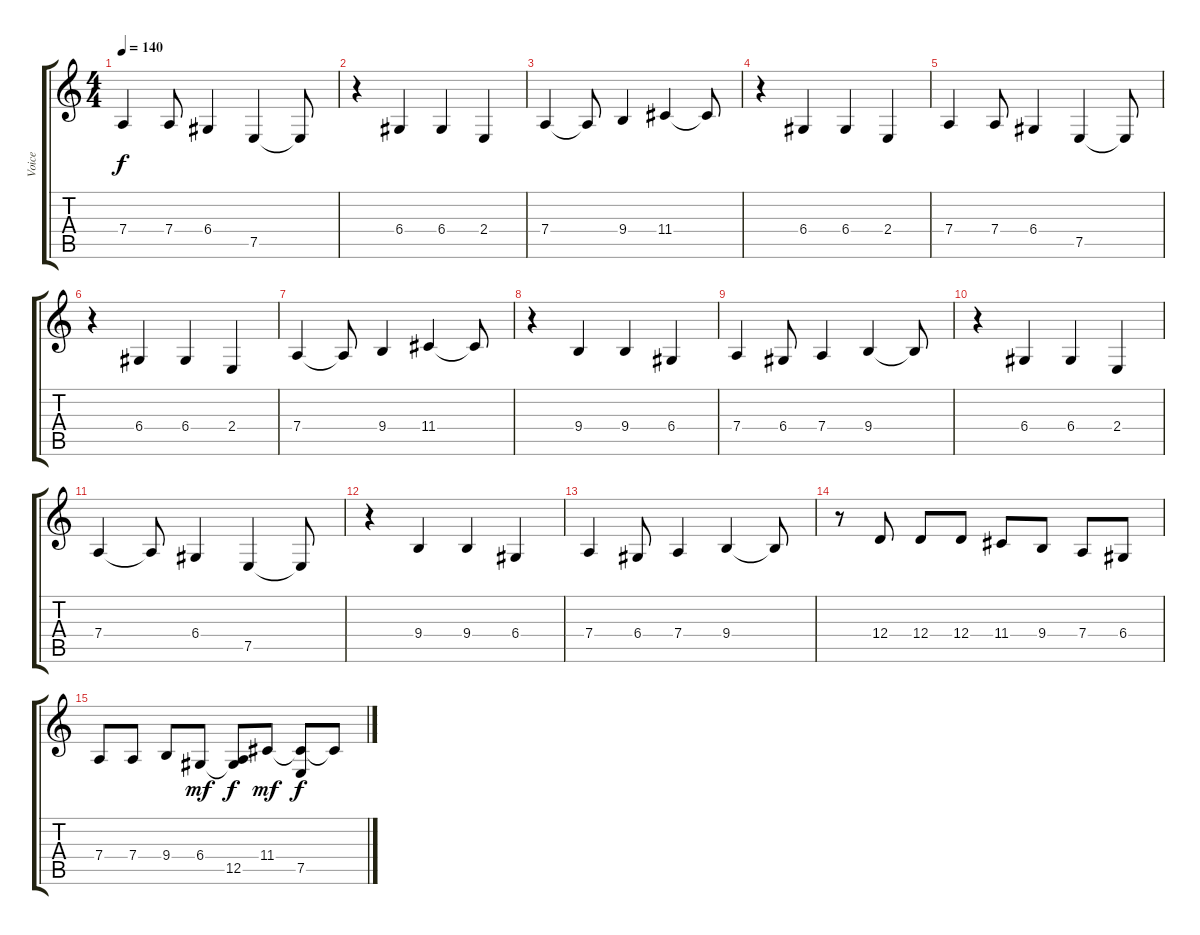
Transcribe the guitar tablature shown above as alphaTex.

\track ("Voice" "Voice") {instrument violin}
\staff {score tabs}
\tuning (E4 B3 G3 D3 A2 E2) {hide}
\ts (4 4)
\tempo 140
\clef g2
\ks c
7.4.4{dy f} 7.4.8 6.4.4 7.5.4 7.5{t}.8 |
r.4 6.4.4 6.4.4 2.4.4 |
7.4.4 7.4{t}.8 9.4.4 11.4.4 11.4{t}.8 |
r.4 6.4.4 6.4.4 2.4.4 |
7.4.4 7.4.8 6.4.4 7.5.4 7.5{t}.8 |
r.4 6.4.4 6.4.4 2.4.4 |
7.4.4 7.4{t}.8 9.4.4 11.4.4 11.4{t}.8 |
r.4 9.4.4 9.4.4 6.4.4 |
7.4.4 6.4.8 7.4.4 9.4.4 9.4{t}.8 |
r.4 6.4.4 6.4.4 2.4.4 |
7.4.4 7.4{t}.8 6.4.4 7.5.4 7.5{t}.8 |
r.4 9.4.4 9.4.4 6.4.4 |
7.4.4 6.4.8 7.4.4 9.4.4 9.4{t}.8 |
r.8 12.4.8 12.4.8 12.4.8 11.4.8 9.4.8 7.4.8 6.4.8 |
7.4.8 7.4.8 9.4.8 6.4.8{dy mf} (6.4{t} 12.5).8{dy f} 11.4.8{dy mf} (11.4{t} 7.5).8{dy f} 11.4{t}.8
